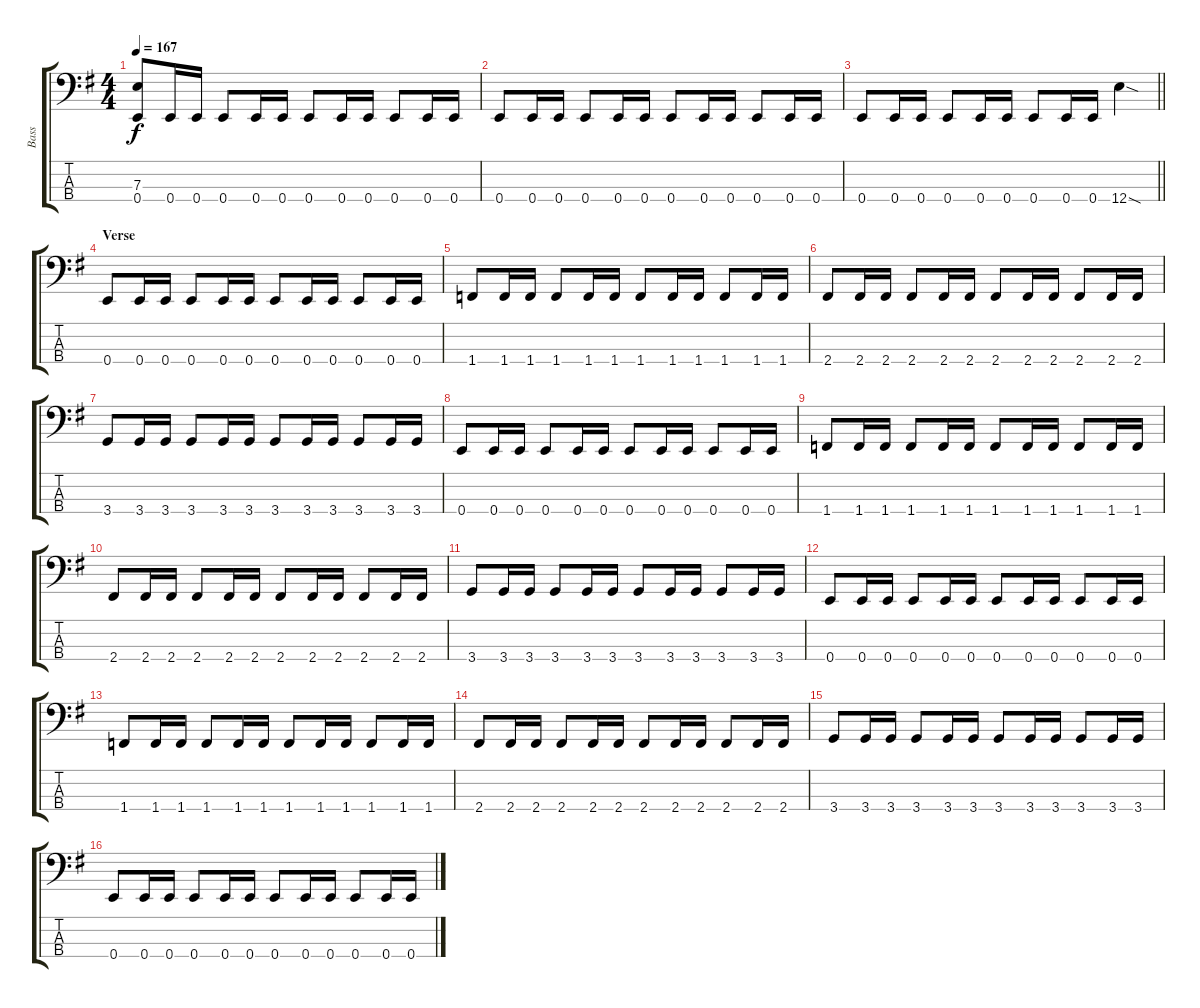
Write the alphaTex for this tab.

\track ("Bass" "Bass") {instrument electricbasspick}
\staff {score tabs}
\tuning (G2 D2 A1 E1) {hide}
\ts (4 4)
\tempo 167
\clef f4
\ks g
(7.3 0.4).8{dy f} 0.4.16 0.4.16 0.4.8 0.4.16 0.4.16 0.4.8 0.4.16 0.4.16 0.4.8 0.4.16 0.4.16 |
0.4.8 0.4.16 0.4.16 0.4.8 0.4.16 0.4.16 0.4.8 0.4.16 0.4.16 0.4.8 0.4.16 0.4.16 |
\barLineRight lightlight
0.4.8 0.4.16 0.4.16 0.4.8 0.4.16 0.4.16 0.4.8 0.4.16 0.4.16 12.4{sod}.4 |
\section ("" "Verse")
0.4.8 0.4.16 0.4.16 0.4.8 0.4.16 0.4.16 0.4.8 0.4.16 0.4.16 0.4.8 0.4.16 0.4.16 |
1.4.8 1.4.16 1.4.16 1.4.8 1.4.16 1.4.16 1.4.8 1.4.16 1.4.16 1.4.8 1.4.16 1.4.16 |
2.4.8 2.4.16 2.4.16 2.4.8 2.4.16 2.4.16 2.4.8 2.4.16 2.4.16 2.4.8 2.4.16 2.4.16 |
3.4.8 3.4.16 3.4.16 3.4.8 3.4.16 3.4.16 3.4.8 3.4.16 3.4.16 3.4.8 3.4.16 3.4.16 |
0.4.8 0.4.16 0.4.16 0.4.8 0.4.16 0.4.16 0.4.8 0.4.16 0.4.16 0.4.8 0.4.16 0.4.16 |
1.4.8 1.4.16 1.4.16 1.4.8 1.4.16 1.4.16 1.4.8 1.4.16 1.4.16 1.4.8 1.4.16 1.4.16 |
2.4.8 2.4.16 2.4.16 2.4.8 2.4.16 2.4.16 2.4.8 2.4.16 2.4.16 2.4.8 2.4.16 2.4.16 |
3.4.8 3.4.16 3.4.16 3.4.8 3.4.16 3.4.16 3.4.8 3.4.16 3.4.16 3.4.8 3.4.16 3.4.16 |
0.4.8 0.4.16 0.4.16 0.4.8 0.4.16 0.4.16 0.4.8 0.4.16 0.4.16 0.4.8 0.4.16 0.4.16 |
1.4.8 1.4.16 1.4.16 1.4.8 1.4.16 1.4.16 1.4.8 1.4.16 1.4.16 1.4.8 1.4.16 1.4.16 |
2.4.8 2.4.16 2.4.16 2.4.8 2.4.16 2.4.16 2.4.8 2.4.16 2.4.16 2.4.8 2.4.16 2.4.16 |
3.4.8 3.4.16 3.4.16 3.4.8 3.4.16 3.4.16 3.4.8 3.4.16 3.4.16 3.4.8 3.4.16 3.4.16 |
0.4.8 0.4.16 0.4.16 0.4.8 0.4.16 0.4.16 0.4.8 0.4.16 0.4.16 0.4.8 0.4.16 0.4.16
